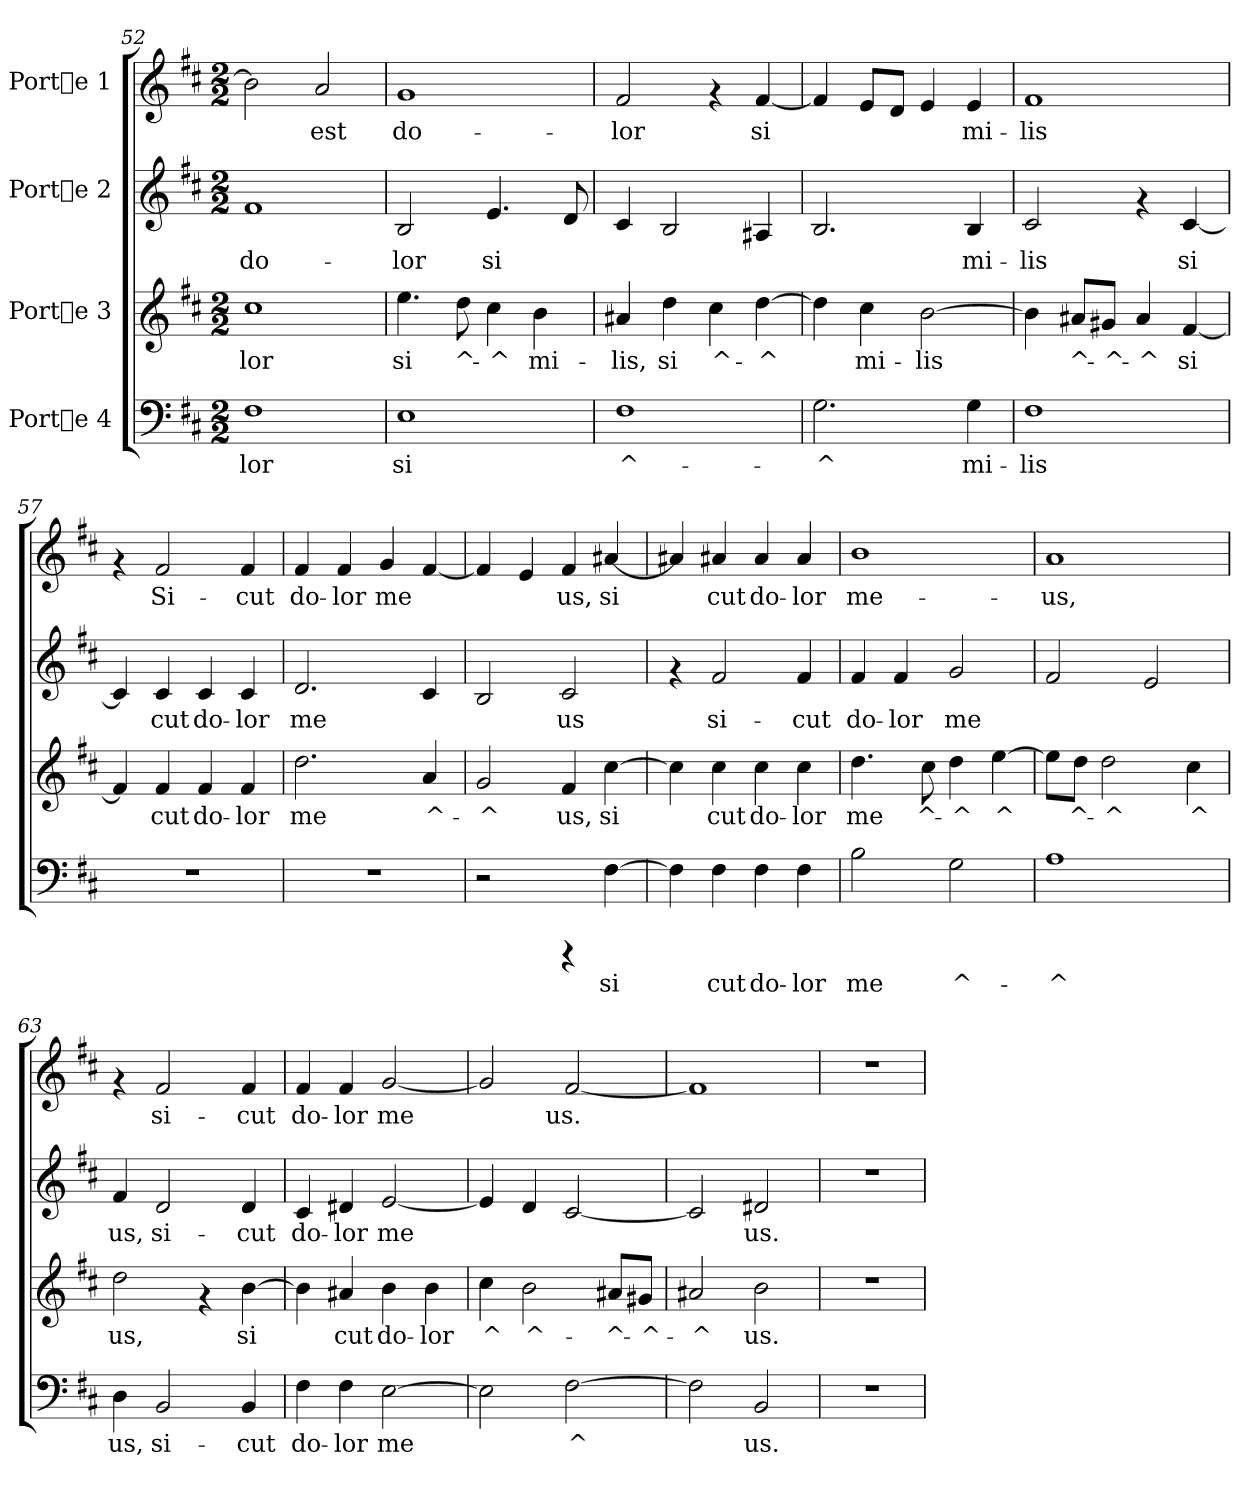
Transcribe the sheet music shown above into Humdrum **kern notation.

**kern	**text	**kern	**text	**kern	**text	**kern	**text
*part4	*part4	*part3	*part3	*part2	*part2	*part1	*part1
*staff4	*staff4	*staff3	*staff3	*staff2	*staff2	*staff1	*staff1
*I"Porte 4	*	*I"Porte 3	*	*I"Porte 2	*	*I"Porte 1	*
!!LO:LB:g=z
*clefF4	*	*clefG2	*	*clefG2	*	*clefG2	*
*k[f#c#]	*	*k[f#c#]	*	*k[f#c#]	*	*k[f#c#]	*
*D:	*	*D:	*	*D:	*	*D:	*
*M2/2	*	*M2/2	*	*M2/2	*	*M2/2	*
=52	=52	=52	=52	=52	=52	=52	=52
!	!LO:LY:b:cj	!	!LO:LY:b:cj	!	!LO:LY:b:cj	!	!LO:LY:b:cj
1F#	-lor	1cc#	-lor	1f#	do-	2b\]	.
!	!	!	!	!	!	!	!LO:LY:b:cj
.	.	.	.	.	.	2a/	est
=53	=53	=53	=53	=53	=53	=53	=53
!	!LO:LY:b:cj	!	!LO:LY:b:cj	!	!LO:LY:b:cj	!	!LO:LY:b:cj
1E	si	4.ee\	si	2B/	-lor	1g	do-
!	!	!	!LO:LY:b:cj	!	!	!	!
.	.	8dd\	^-	.	.	.	.
!	!	!	!LO:LY:b:cj	!	!LO:LY:b:cj	!	!
.	.	4cc#\	-^	4.e/	si	.	.
!	!	!	!LO:LY:b:cj	!	!	!	!
.	.	4b\	mi-	.	.	.	.
!	!	!	!	!	!LO:LY:b:cj	!	!
.	.	.	.	8d/	-	.	.
=54	=54	=54	=54	=54	=54	=54	=54
!	!LO:LY:b:cj	!	!LO:LY:b:cj	!	!LO:LY:b:cj	!	!LO:LY:b:cj
1F#	^-	4a#X/	-lis,	4c#/	--	2f#/	-lor
!	!	!	!LO:LY:b:cj	!	!LO:LY:b:cj	!	!
.	.	4dd\	si	2B/	--	.	.
!	!	!	!LO:LY:b:cj	!	!	!	!
.	.	4cc#\	^-	.	.	4rf	.
!	!	!	!LO:LY:b:cj	!	!LO:LY:b:cj	!	!LO:LY:b:cj
.	.	[>4dd\	-^	4A#X/	--	[<4f#/	si
=55	=55	=55	=55	=55	=55	=55	=55
!	!LO:LY:b:cj	!	!LO:LY:b:cj	!	!LO:LY:b:cj	!	!LO:LY:b:cj
2.G\	-^	4dd\]	.	2.B/	--	4f#/]	.
!	!	!	!LO:LY:b:cj	!	!	!	!LO:LY:b:cj
.	.	4cc#\	mi-	.	.	8e/L	-
!	!	!	!	!	!	!	!LO:LY:b:cj
.	.	.	.	.	.	8d/J	--
!	!	!	!LO:LY:b:cj	!	!	!	!LO:LY:b:cj
.	.	[>2b\	-lis	.	.	4e/	--
!	!LO:LY:b:cj	!	!	!	!LO:LY:b:cj	!	!LO:LY:b:cj
4G\	mi-	.	.	4B/	-mi-	4e/	-mi-
=56	=56	=56	=56	=56	=56	=56	=56
!	!LO:LY:b:cj	!	!LO:LY:b:cj	!	!LO:LY:b:cj	!	!LO:LY:b:cj
1F#	-lis	4b\]	.	2c#/	-lis	1f#	-lis
!	!	!	!LO:LY:b:cj	!	!	!	!
.	.	8a#X/L	^-	.	.	.	.
!	!	!	!LO:LY:b:cj	!	!	!	!
.	.	8g#X/J	-^-	.	.	.	.
!	!	!	!LO:LY:b:cj	!	!	!	!
.	.	4a#/	-^	4rf	.	.	.
!	!	!	!LO:LY:b:cj	!	!LO:LY:b:cj	!	!
.	.	[<4f#/	si-	[<4c#/	si-	.	.
=57	=57	=57	=57	=57	=57	=57	=57
!	!	!	!LO:LY:b:cj	!	!LO:LY:b:cj	!	!
1r	.	4f#/]	-	4c#/]	-	4rf	.
!	!	!	!LO:LY:b:cj	!	!LO:LY:b:cj	!	!LO:LY:b:cj
.	.	4f#/	cut	4c#/	cut	2f#/	Si-
!	!	!	!LO:LY:b:cj	!	!LO:LY:b:cj	!	!
.	.	4f#/	do-	4c#/	do-	.	.
!	!	!	!LO:LY:b:cj	!	!LO:LY:b:cj	!	!LO:LY:b:cj
.	.	4f#/	-lor	4c#/	-lor	4f#/	-cut
!!LO:PB:g=z
=58	=58	=58	=58	=58	=58	=58	=58
!	!	!	!LO:LY:b:cj	!	!LO:LY:b:cj	!	!LO:LY:b:cj
1r	.	2.dd\	me	2.d/	me	4f#/	do-
!	!	!	!	!	!	!	!LO:LY:b:cj
.	.	.	.	.	.	4f#/	-lor
!	!	!	!	!	!	!	!LO:LY:b:cj
.	.	.	.	.	.	4g/	me
!	!	!	!LO:LY:b:cj	!	!LO:LY:b:cj	!	!LO:LY:b:cj
.	.	4a/	^-	4c#/	-	[<4f#/	-
=59	=59	=59	=59	=59	=59	=59	=59
!	!	!	!LO:LY:b:cj	!	!LO:LY:b:cj	!	!LO:LY:b:cj
2r	.	2g/	-^	2B/	--	4f#/]	-
!	!	!	!	!	!	!	!LO:LY:b:cj
.	.	.	.	.	.	4e/	-
!	!	!	!LO:LY:b:cj	!	!LO:LY:b:cj	!	!LO:LY:b:cj
4rCCC	.	4f#/	us,	2c#/	-us	4f#/	-us,
!	!LO:LY:b:cj	!	!LO:LY:b:cj	!	!	!	!LO:LY:b:cj
[>4F#\	si-	[>4cc#\	si-	.	.	[<4a#X/	si-
=60	=60	=60	=60	=60	=60	=60	=60
!	!LO:LY:b:cj	!	!LO:LY:b:cj	!	!	!	!LO:LY:b:cj
4F#\]	-	4cc#\]	-	4rf	.	4a#X/]	-
!	!LO:LY:b:cj	!	!LO:LY:b:cj	!	!LO:LY:b:cj	!	!LO:LY:b:cj
4F#\	cut	4cc#\	cut	2f#/	si-	4a#X/	cut
!	!LO:LY:b:cj	!	!LO:LY:b:cj	!	!	!	!LO:LY:b:cj
4F#\	do-	4cc#\	do-	.	.	4a#/	do-
!	!LO:LY:b:cj	!	!LO:LY:b:cj	!	!LO:LY:b:cj	!	!LO:LY:b:cj
4F#\	-lor	4cc#\	-lor	4f#/	-cut	4a#/	-lor
=61	=61	=61	=61	=61	=61	=61	=61
!	!LO:LY:b:cj	!	!LO:LY:b:cj	!	!LO:LY:b:cj	!	!LO:LY:b:cj
2B\	me	4.dd\	me	4f#/	do-	1b	me-
!	!	!	!	!	!LO:LY:b:cj	!	!
.	.	.	.	4f#/	-lor	.	.
!	!	!	!LO:LY:b:cj	!	!	!	!
.	.	8cc#\	^-	.	.	.	.
!	!LO:LY:b:cj	!	!LO:LY:b:cj	!	!LO:LY:b:cj	!	!
2G\	^-	4dd\	-^	2g/	me	.	.
!	!	!	!LO:LY:b:cj	!	!	!	!
.	.	[>4ee\	^	.	.	.	.
=62	=62	=62	=62	=62	=62	=62	=62
!	!LO:LY:b:cj	!	!LO:LY:b:cj	!	!LO:LY:b:cj	!	!LO:LY:b:cj
1A	-^	8ee\L]	.	2f#/	-	1a	-us,
!	!	!	!LO:LY:b:cj	!	!	!	!
.	.	8dd\J	^-	.	.	.	.
!	!	!	!LO:LY:b:cj	!	!	!	!
.	.	2dd\	-^	.	.	.	.
!	!	!	!	!	!LO:LY:b:cj	!	!
.	.	.	.	2e/	--	.	.
!	!	!	!LO:LY:b:cj	!	!	!	!
.	.	4cc#\	^	.	.	.	.
=63	=63	=63	=63	=63	=63	=63	=63
!	!LO:LY:b:cj	!	!LO:LY:b:cj	!	!LO:LY:b:cj	!	!
4D\	us,	2dd\	us,	4f#/	-us,	4rf	.
!	!LO:LY:b:cj	!	!	!	!LO:LY:b:cj	!	!LO:LY:b:cj
2BB/	si-	.	.	2d/	si-	2f#/	si-
.	.	4rf	.	.	.	.	.
!	!LO:LY:b:cj	!	!LO:LY:b:cj	!	!LO:LY:b:cj	!	!LO:LY:b:cj
4BB/	-cut	[>4b\	si-	4d/	-cut	4f#/	-cut
!!LO:LB:g=z
=64	=64	=64	=64	=64	=64	=64	=64
!	!LO:LY:b:cj	!	!LO:LY:b:cj	!	!LO:LY:b:cj	!	!LO:LY:b:cj
4F#\	do-	4b\]	-	4c#/	do-	4f#/	do-
!	!LO:LY:b:cj	!	!LO:LY:b:cj	!	!LO:LY:b:cj	!	!LO:LY:b:cj
4F#\	-lor	4a#X/	cut	4d#X/	-lor	4f#/	-lor
!	!LO:LY:b:cj	!	!LO:LY:b:cj	!	!LO:LY:b:cj	!	!LO:LY:b:cj
[>2E\	me	4b\	do-	[<2e/	me	[<2g/	me-
!	!	!	!LO:LY:b:cj	!	!	!	!
.	.	4b\	-lor	.	.	.	.
=65	=65	=65	=65	=65	=65	=65	=65
!	!LO:LY:b:cj	!	!LO:LY:b:cj	!	!LO:LY:b:cj	!	!LO:LY:b:cj
2E\]	.	4cc#\	^	4e/]	.	2g/]	-
!	!	!	!LO:LY:b:cj	!	!LO:LY:b:cj	!	!
.	.	2b\	^-	4d/	-	.	.
!	!LO:LY:b:cj	!	!	!	!LO:LY:b:cj	!	!LO:LY:b:cj
[>2F#\	^	.	.	[<2c#/	--	[<2f#/	us.
!	!	!	!LO:LY:b:cj	!	!	!	!
.	.	8a#X/L	-^-	.	.	.	.
!	!	!	!LO:LY:b:cj	!	!	!	!
.	.	8g#X/J	-^-	.	.	.	.
=66	=66	=66	=66	=66	=66	=66	=66
!	!LO:LY:b:cj	!	!LO:LY:b:cj	!	!LO:LY:b:cj	!	!
2F#\]	.	2a#X/	-^	2c#/]	-	1f#]	.
!	!LO:LY:b:cj	!	!LO:LY:b:cj	!	!LO:LY:b:cj	!	!
2BB/	us.	2b\	us.	2d#X/	us.	.	.
=67	=67	=67	=67	=67	=67	=67	=67
1r	.	1r	.	1r	.	1r	.
=	=	=	=	=	=	=	=
*-	*-	*-	*-	*-	*-	*-	*-
